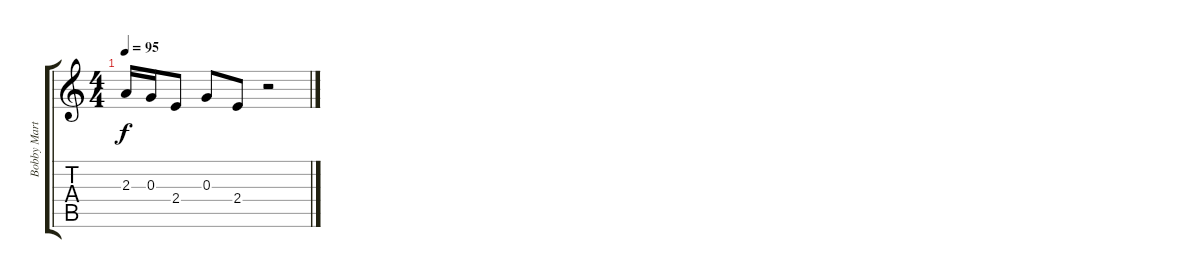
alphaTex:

\track ("Bobby Martin (vocal)" "Bobby Mart") {instrument electricbassfinger}
\staff {score tabs}
\tuning (E4 B3 G3 D3 A2 E2) {hide}
\ts (4 4)
\tempo 95
\clef g2
\ks c
2.3.16{dy f} 0.3.16 2.4.8 0.3.8 2.4.8 r.2
